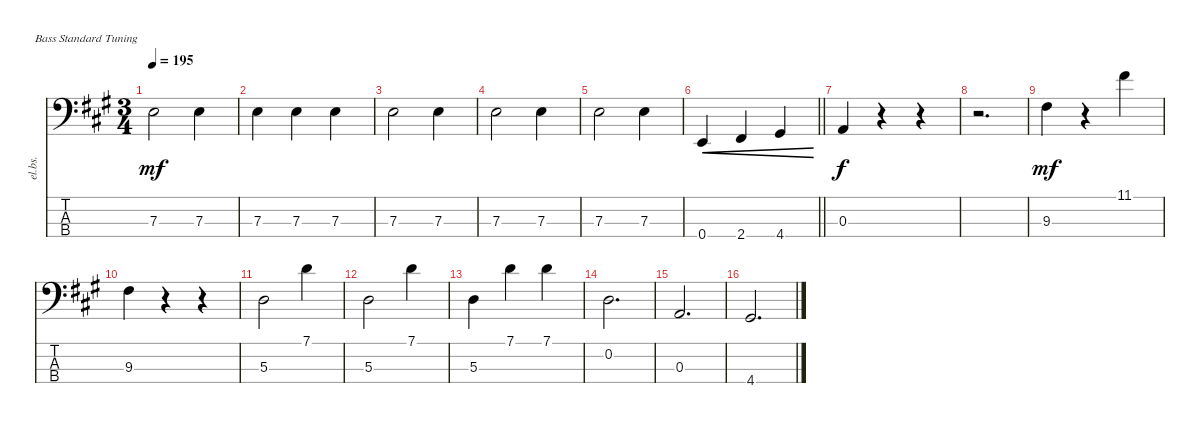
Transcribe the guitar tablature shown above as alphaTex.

\defaultSystemsLayout 4
\bracketExtendMode nobrackets
\track ("Electric Bass" "el.bs.") {defaultSystemsLayout 6 instrument electricbassfinger}
\staff {score tabs}
\tuning (G2 D2 A1 E1)
\ts (3 4)
\tempo 195
\clef f4
\ks a
7.3{acc forcenatural}.2{dy mf beam Down} 7.3{acc forcenatural}.4{beam Down} |
7.3{acc forcenatural}.4{beam Down} 7.3{acc forcenatural}.4{beam Down} 7.3{acc forcenatural}.4{beam Down} |
7.3{acc forcenatural}.2{beam Down} 7.3{acc forcenatural}.4{beam Down} |
7.3{acc forcenatural}.2{beam Down} 7.3{acc forcenatural}.4{beam Down} |
7.3{acc forcenatural}.2{beam Down} 7.3{acc forcenatural}.4{beam Down} |
\barLineRight lightlight
0.4{acc forcenatural}.4{cre beam Up} 2.4{acc #}.4{cre beam Up} 4.4{acc #}.4{cre beam Up} |
0.3{acc forcenatural}.4{dy f beam Up} r.4{beam Down} r.4{beam Down} |
r.2{d beam Down} |
9.3{acc #}.4{dy mf beam Down} r.4{beam Down} 11.1{acc #}.4{beam Down} |
9.3{acc #}.4{beam Down} r.4{beam Down} r.4{beam Down} |
5.3{acc forcenatural}.2{beam Down} 7.1{acc forcenatural}.4{beam Down} |
5.3{acc forcenatural}.2{beam Down} 7.1{acc forcenatural}.4{beam Down} |
5.3{acc forcenatural}.4{beam Down} 7.1{acc forcenatural}.4{beam Down} 7.1{acc forcenatural}.4{beam Down} |
0.2{acc forcenatural}.2{d beam Down} |
0.3{acc forcenatural}.2{d beam Up} |
4.4{acc #}.2{d beam Up}
